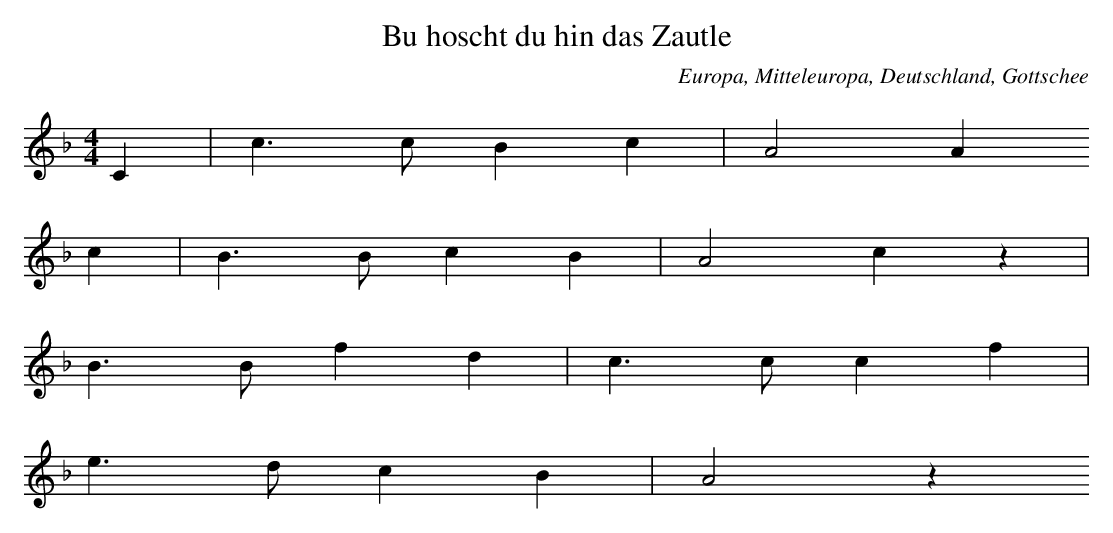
X:1
T: Bu hoscht du hin das Zautle
O: Europa, Mitteleuropa, Deutschland, Gottschee
M: 4/4
L: 1/8
K: F
C2 | c3cB2c2 | A4A2
c2 | B3Bc2B2 | A4c2z2 |
B3Bf2d2 | c3cc2f2 |
e3dc2B2 | A4z2
